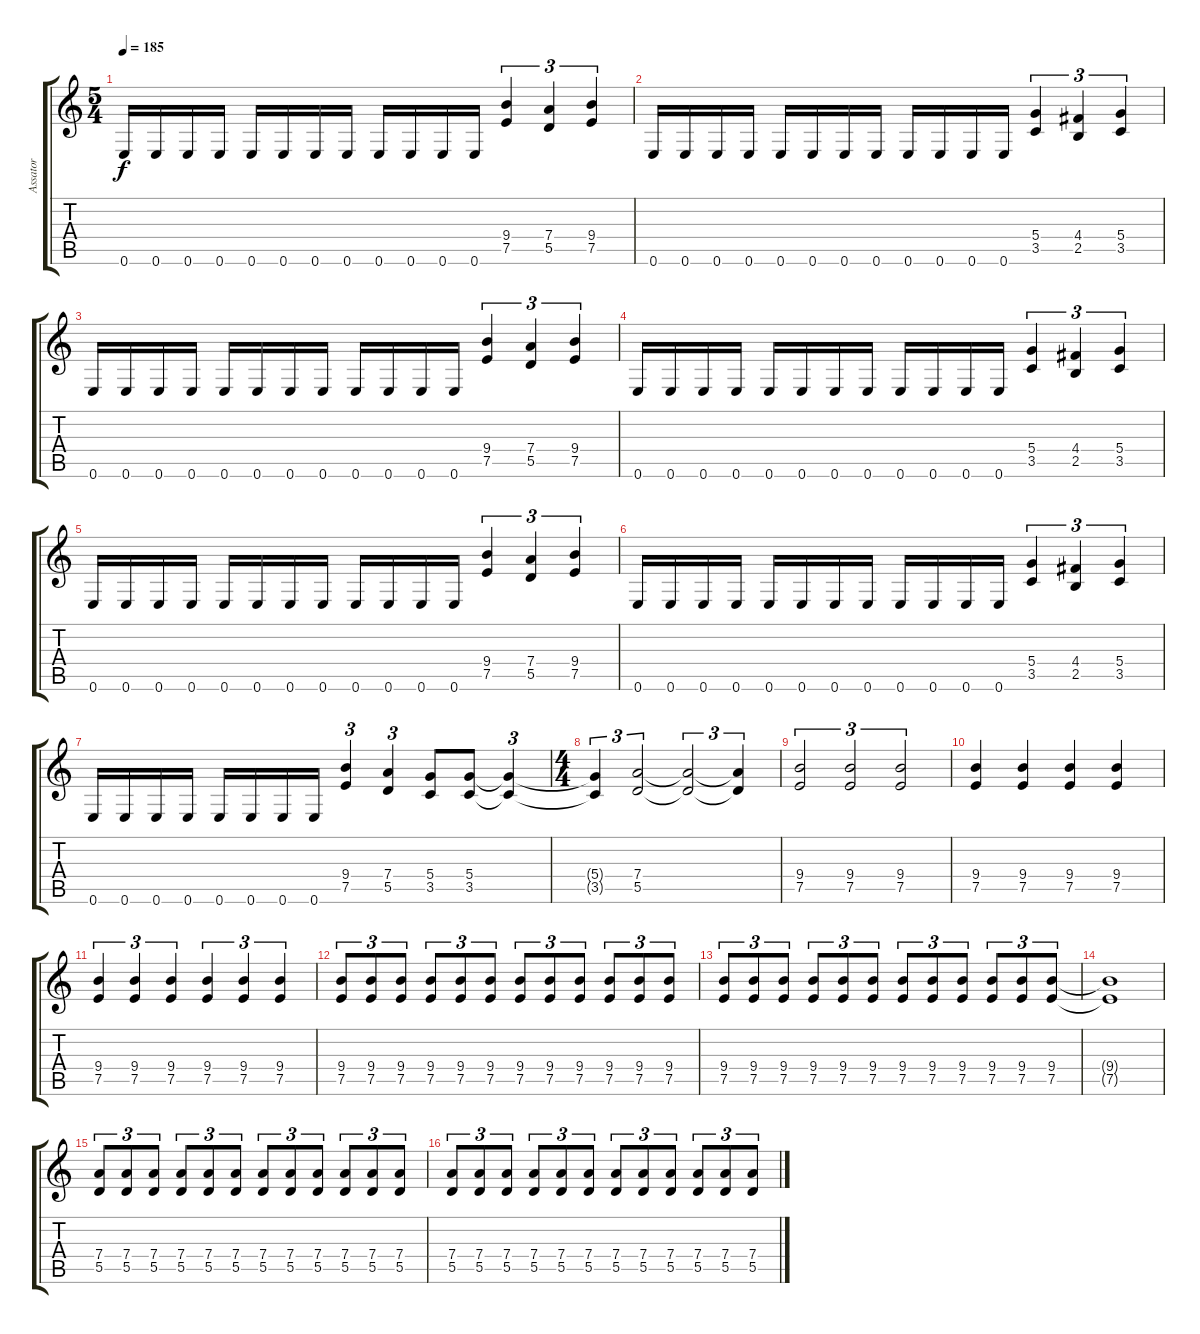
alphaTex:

\track ("Assator" "Assator") {instrument distortionguitar}
\staff {score tabs}
\tuning (E4 B3 G3 D3 A2 E2) {hide}
\ts (5 4)
\tempo 185
\clef g2
\ks c
0.6.16{dy f} 0.6.16 0.6.16 0.6.16 0.6.16 0.6.16 0.6.16 0.6.16 0.6.16 0.6.16 0.6.16 0.6.16 (9.4 7.5).4{tu (3 2)} (7.4 5.5).4{tu (3 2)} (9.4 7.5).4{tu (3 2)} |
0.6.16 0.6.16 0.6.16 0.6.16 0.6.16 0.6.16 0.6.16 0.6.16 0.6.16 0.6.16 0.6.16 0.6.16 (5.4 3.5).4{tu (3 2)} (4.4 2.5).4{tu (3 2)} (5.4 3.5).4{tu (3 2)} |
0.6.16 0.6.16 0.6.16 0.6.16 0.6.16 0.6.16 0.6.16 0.6.16 0.6.16 0.6.16 0.6.16 0.6.16 (9.4 7.5).4{tu (3 2)} (7.4 5.5).4{tu (3 2)} (9.4 7.5).4{tu (3 2)} |
0.6.16 0.6.16 0.6.16 0.6.16 0.6.16 0.6.16 0.6.16 0.6.16 0.6.16 0.6.16 0.6.16 0.6.16 (5.4 3.5).4{tu (3 2)} (4.4 2.5).4{tu (3 2)} (5.4 3.5).4{tu (3 2)} |
0.6.16 0.6.16 0.6.16 0.6.16 0.6.16 0.6.16 0.6.16 0.6.16 0.6.16 0.6.16 0.6.16 0.6.16 (9.4 7.5).4{tu (3 2)} (7.4 5.5).4{tu (3 2)} (9.4 7.5).4{tu (3 2)} |
0.6.16 0.6.16 0.6.16 0.6.16 0.6.16 0.6.16 0.6.16 0.6.16 0.6.16 0.6.16 0.6.16 0.6.16 (5.4 3.5).4{tu (3 2)} (4.4 2.5).4{tu (3 2)} (5.4 3.5).4{tu (3 2)} |
0.6.16 0.6.16 0.6.16 0.6.16 0.6.16 0.6.16 0.6.16 0.6.16 (9.4 7.5).4{tu (3 2)} (7.4 5.5).4{tu (3 2)} (5.4 3.5).8 (5.4 3.5).8 (5.4{t} 3.5{t}).4{tu (3 2)} |
\ts (4 4)
(5.4{t} 3.5{t}).4{tu (3 2)} (7.4 5.5).2{tu (3 2)} (7.4{t} 5.5{t}).2{tu (3 2)} (7.4{t} 5.5{t}).4{tu (3 2)} |
(9.4 7.5).2{tu (3 2)} (9.4 7.5).2{tu (3 2)} (9.4 7.5).2{tu (3 2)} |
(9.4 7.5).4 (9.4 7.5).4 (9.4 7.5).4 (9.4 7.5).4 |
(9.4 7.5).4{tu (3 2)} (9.4 7.5).4{tu (3 2)} (9.4 7.5).4{tu (3 2)} (9.4 7.5).4{tu (3 2)} (9.4 7.5).4{tu (3 2)} (9.4 7.5).4{tu (3 2)} |
(9.4 7.5).8{tu (3 2)} (9.4 7.5).8{tu (3 2)} (9.4 7.5).8{tu (3 2)} (9.4 7.5).8{tu (3 2)} (9.4 7.5).8{tu (3 2)} (9.4 7.5).8{tu (3 2)} (9.4 7.5).8{tu (3 2)} (9.4 7.5).8{tu (3 2)} (9.4 7.5).8{tu (3 2)} (9.4 7.5).8{tu (3 2)} (9.4 7.5).8{tu (3 2)} (9.4 7.5).8{tu (3 2)} |
(9.4 7.5).8{tu (3 2)} (9.4 7.5).8{tu (3 2)} (9.4 7.5).8{tu (3 2)} (9.4 7.5).8{tu (3 2)} (9.4 7.5).8{tu (3 2)} (9.4 7.5).8{tu (3 2)} (9.4 7.5).8{tu (3 2)} (9.4 7.5).8{tu (3 2)} (9.4 7.5).8{tu (3 2)} (9.4 7.5).8{tu (3 2)} (9.4 7.5).8{tu (3 2)} (9.4 7.5).8{tu (3 2)} |
(9.4{t} 7.5{t}).1 |
(7.4 5.5).8{tu (3 2)} (7.4 5.5).8{tu (3 2)} (7.4 5.5).8{tu (3 2)} (7.4 5.5).8{tu (3 2)} (7.4 5.5).8{tu (3 2)} (7.4 5.5).8{tu (3 2)} (7.4 5.5).8{tu (3 2)} (7.4 5.5).8{tu (3 2)} (7.4 5.5).8{tu (3 2)} (7.4 5.5).8{tu (3 2)} (7.4 5.5).8{tu (3 2)} (7.4 5.5).8{tu (3 2)} |
(7.4 5.5).8{tu (3 2)} (7.4 5.5).8{tu (3 2)} (7.4 5.5).8{tu (3 2)} (7.4 5.5).8{tu (3 2)} (7.4 5.5).8{tu (3 2)} (7.4 5.5).8{tu (3 2)} (7.4 5.5).8{tu (3 2)} (7.4 5.5).8{tu (3 2)} (7.4 5.5).8{tu (3 2)} (7.4 5.5).8{tu (3 2)} (7.4 5.5).8{tu (3 2)} (7.4 5.5).8{tu (3 2)}
